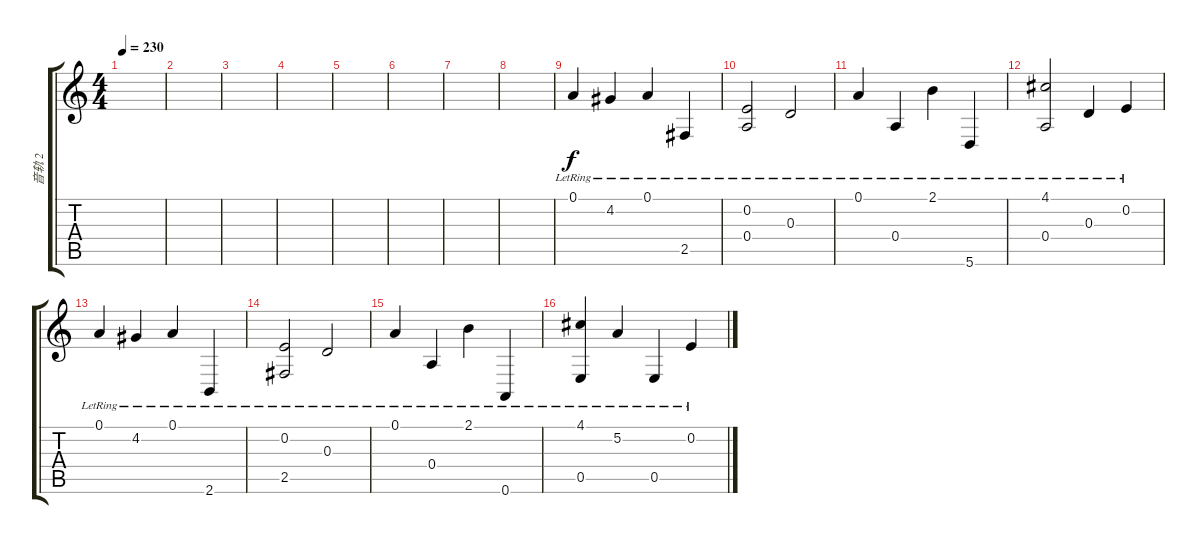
\track ("音轨 2" "音轨 2") {instrument stringensemble1}
\staff {score tabs}
\tuning (A4 E4 D4 A3 E3 A2) {hide}
\ts (4 4)
\tempo 230
\clef g2
\ks c
|
|
|
|
|
|
|
|
0.1{lr}.4 4.2{lr}.4 0.1{lr}.4 2.5{lr}.4 |
(0.2{lr} 0.4{lr}).2 0.3{lr}.2 |
0.1{lr}.4 0.4{lr}.4 2.1{lr}.4 5.6{lr}.4 |
(4.1{lr} 0.4{lr}).2 0.3{lr}.4 0.2{lr}.4 |
0.1{lr}.4 4.2{lr}.4 0.1{lr}.4 2.6{lr}.4 |
(0.2{lr} 2.5{lr}).2 0.3{lr}.2 |
0.1{lr}.4 0.4{lr}.4 2.1{lr}.4 0.6{lr}.4 |
(4.1{lr} 0.5{lr}).4 5.2{lr}.4 0.5{lr}.4 0.2{lr}.4
